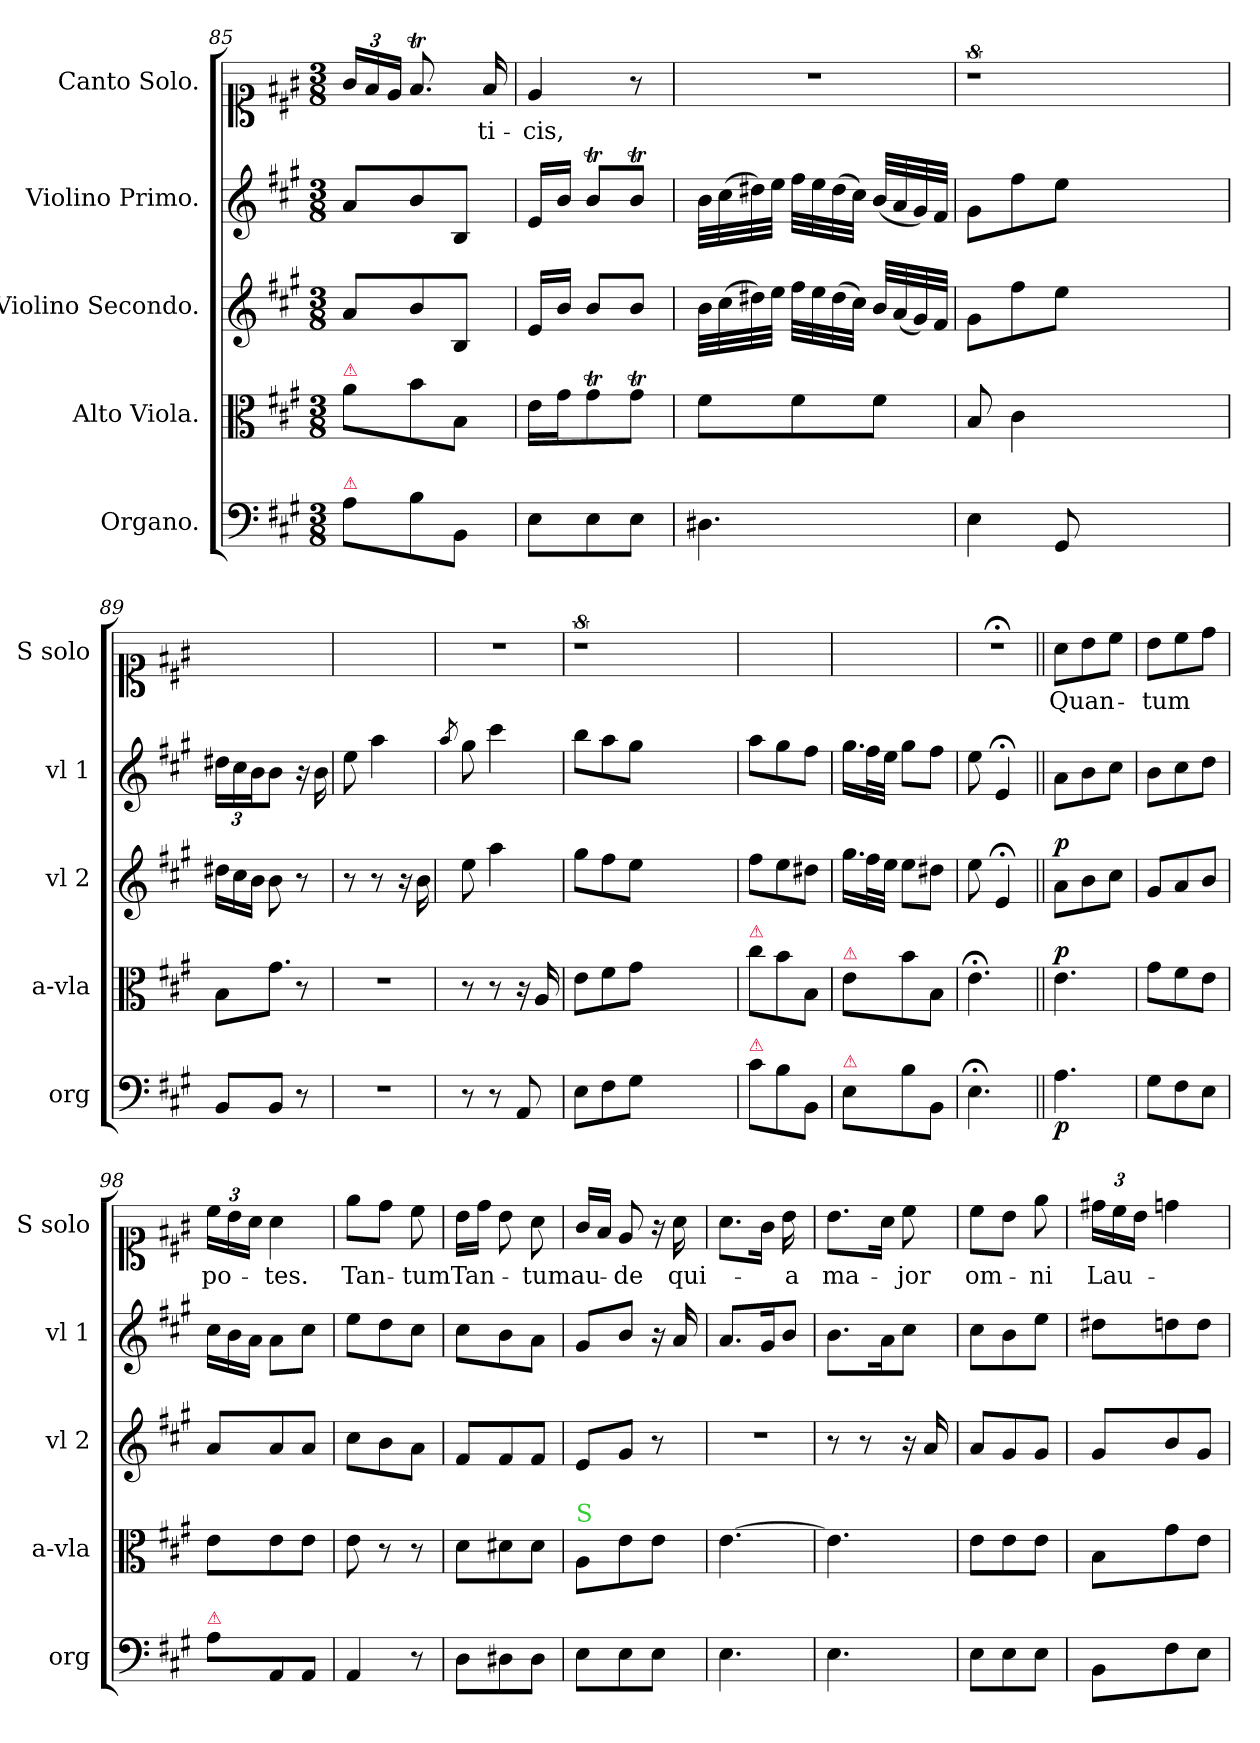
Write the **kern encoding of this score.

**kern	**dynam	**kern	**dynam	**kern	**dynam	**kern	**dynam	**kern	**text
*part5	*part5	*part4	*part4	*part3	*part3	*part2	*part2	*part1	*part1
*staff5	*staff5	*staff4	*staff4	*staff3	*staff3	*staff2	*staff2	*staff1	*staff1
*I"Organo.	*	*I"Alto Viola.	*	*I"Violino Secondo.	*	*I"Violino Primo.	*	*I"Canto Solo.	*
*I'org	*	*I'a-vla	*	*I'vl 2	*	*I'vl 1	*	*I'S solo	*
*clefF4	*	*clefC3	*	*clefG2	*	*clefG2	*	*clefC1	*
*k[f#c#g#]	*	*k[f#c#g#]	*	*k[f#c#g#]	*	*k[f#c#g#]	*	*k[f#c#g#]	*
*M3/8	*	*M3/8	*	*M3/8	*	*M3/8	*	*M3/8	*
=85	=85	=85	=85	=85	=85	=85	=85	=85	=85
!	!	!LO:TX:a:color=crimson:t=⚠	!	!	!	!	!	!	!
!LO:TX:a:color=crimson:t=⚠	!	!	!	!	!	!	!	!	!
8A\L	.	8a\L	.	8a/L	.	8a/L	.	24g#/LL	.
.	.	.	.	.	.	.	.	24f#/	.
.	.	.	.	.	.	.	.	24e/JJ	.
8B\	.	8b\	.	8b/	.	8b/	.	8.f#T/	.
8BB/J	.	8B/J	.	8B/J	.	8B/J	.	.	.
.	.	.	.	.	.	.	.	16f#/	-ti-
=86	=86	=86	=86	=86	=86	=86	=86	=86	=86
!	!LO:DY:a	!	!	!	!	!	!LO:DY:b	!	!
8E\L	forte.	16e\LL	.	16e/LL	.	16e/LL	forte.	4e/	-cis,
.	.	16g#\J	.	16b/JJ	.	16b/JJ	.	.	.
!	!	!	!	!	!LO:DY:b	!	!	!	!
8E\	.	8g#t\	.	8b/L	forte.	8bT/L	.	.	.
8E\J	.	8g#t\J	.	8b/J	.	8bT/J	.	8r	.
=87	=87	=87	=87	=87	=87	=87	=87	=87	=87
4.D#X\	.	8f#\L	.	32b\LLL	.	32b\LLL	.	4.r	.
.	.	.	.	(32cc#\	.	(32cc#\	.	.	.
.	.	.	.	32dd#X\)	.	32dd#X\)	.	.	.
.	.	.	.	32ee\JJJ	.	32ee\JJJ	.	.	.
.	.	8f#\	.	32ff#\LLL	.	32ff#\LLL	.	.	.
.	.	.	.	32ee\	.	32ee\	.	.	.
.	.	.	.	(32dd#\	.	(32dd#\	.	.	.
.	.	.	.	32cc#\JJJ)	.	32cc#\JJJ)	.	.	.
.	.	8f#\J	.	32b/LLL	.	(32b/LLL	.	.	.
.	.	.	.	(32a/	.	32a/	.	.	.
.	.	.	.	32g#/)	.	32g#/)	.	.	.
.	.	.	.	32f#/JJJ	.	32f#/JJJ	.	.	.
=88	=88	=88	=88	=88	=88	=88	=88	=88	=88
4E\	.	8B/	.	8g#\L	.	8g#\L	.	8%9r	.
.	.	4c#\	.	8ff#\	.	8ff#\	.	.	.
8GG#/	.	.	.	8ee\J	.	8ee\J	.	.	.
2.ryy	.	2.ryy	.	2.ryy	.	2.ryy	.	.	.
=89	=89	=89	=89	=89	=89	=89	=89	=89	=89
*	*	*	*	*Xtuplet	*	*	*	*	*
8BB/L	.	8B\L	.	24dd#X\LL	.	24dd#X\LL	.	4.ryy	.
.	.	.	.	24cc#\	.	24cc#\	.	.	.
.	.	.	.	24b\JJ	.	24b\J	.	.	.
!	!	!LO:N:vis=8.	!	!	!	!	!	!	!
8BB/J	.	8g#\J	.	8b\	.	8b\J	.	.	.
8r	.	8r	.	8r	.	16r	.	.	.
.	.	.	.	.	.	16b\	.	.	.
=90	=90	=90	=90	=90	=90	=90	=90	=90	=90
!LO:N:vis=1	!	!LO:N:vis=1	!	!	!	!	!LO:DY:b:rj	!	!
4.r	.	4.r	.	8r	.	8ee\	pia&colon;	4.ryy	.
.	.	.	.	8r	.	4aa\	.	.	.
.	.	.	.	16r	.	.	.	.	.
!	!	!	!	!	!LO:DY:a	!	!	!	!
.	.	.	.	16b\	pia&colon;	.	.	.	.
=91	=91	=91	=91	=91	=91	=91	=91	=91	=91
.	.	.	.	.	.	8qaa/	.	.	.
8r	.	8r	.	8ee\	.	8gg#\	.	4.r	.
8r	.	8r	.	4aa\	.	4ccc#\	.	.	.
8AA/	.	16r	.	.	.	.	.	.	.
!	!	!	!LO:DY:b	!	!	!	!	!	!
.	.	16A/	pia&colon;	.	.	.	.	.	.
=92	=92	=92	=92	=92	=92	=92	=92	=92	=92
!	!	!	!	!	!	!	!LO:DY:b	!	!
8E\L	.	8e\L	.	8gg#\L	.	8bb\L	for&colon;	8%9r	.
8F#\	.	8f#\	.	8ff#\	.	8aa\	.	.	.
8G#\J	.	8g#\J	.	8ee\J	.	8gg#\J	.	.	.
2.ryy	.	2.ryy	.	2.ryy	.	2.ryy	.	.	.
=93	=93	=93	=93	=93	=93	=93	=93	=93	=93
!	!	!LO:TX:a:color=crimson:t=⚠	!	!	!	!	!	!	!
!LO:TX:a:color=crimson:t=⚠	!	!	!	!	!	!	!	!	!
8c#\L	.	8cc#\L	.	8ff#\L	.	8aa\L	.	4.ryy	.
!	!	!	!LO:DY:b	!	!	!	!	!	!
8B\	.	8b\	for&colon;	8ee\	.	8gg#\	.	.	.
8BB/J	.	8B/J	.	8dd#X\J	.	8ff#\J	.	.	.
=94	=94	=94	=94	=94	=94	=94	=94	=94	=94
!	!	!LO:TX:a:color=crimson:t=⚠	!	!	!	!	!	!	!
!LO:TX:a:color=crimson:t=⚠	!	!	!	!	!	!	!	!	!
!	!	!	!	!	!LO:DY:b	!	!	!	!
8E\L	.	8e\L	.	16.gg#\LL	fort&colon;	16.gg#\LL	.	4.ryy	.
!	!	!	!	!LO:N:vis=32	!	!LO:N:vis=32	!	!	!
.	.	.	.	64ff#\L	.	64ff#\L	.	.	.
!	!	!	!	!LO:N:vis=32	!	!LO:N:vis=32	!	!	!
.	.	.	.	64ee\JJJ	.	64ee\JJJ	.	.	.
8B\	.	8b\	.	8ee\L	.	8gg#\L	.	.	.
8BB/J	.	8B/J	.	8dd#X\J	.	8ff#\J	.	.	.
=95	=95	=95	=95	=95	=95	=95	=95	=95	=95
4.E;<;\	.	4.e;<;\	.	8ee\	.	8ee\	.	4.r;<;	.
.	.	.	.	4e;<;/	.	4e;<;/	.	.	.
=96||	=96||	=96||	=96||	=96||	=96||	=96||	=96||	=96||	=96||
!	!LO:DY:b	!	!LO:DY:a	!	!LO:DY:a	!	!LO:DY:a	!	!
4.A\	p	4.e\	p	8a\L	p	8a\L	piano.	8a\L	Quan-
.	.	.	.	8b\	.	8b\	.	8b\	.
.	.	.	.	8cc#\J	.	8cc#\J	.	8cc#\J	.
=97	=97	=97	=97	=97	=97	=97	=97	=97	=97
8G#\L	.	8g#\L	.	8g#/L	.	8b\L	.	8b\L	-tum
8F#\	.	8f#\	.	8a/	.	8cc#\	.	8cc#\	.
8E\J	.	8e\J	.	8b/J	.	8dd\J	.	8dd\J	.
=98	=98	=98	=98	=98	=98	=98	=98	=98	=98
*	*	*	*	*	*	*Xtuplet	*	*	*
!LO:TX:a:color=crimson:t=⚠	!	!	!	!	!	!	!	!	!
8A\L	.	8e\L	.	8a/L	.	24cc#\LL	.	24cc#\LL	po-
.	.	.	.	.	.	24b\	.	24b\	.
.	.	.	.	.	.	24a\JJ	.	24a\JJ	.
8AA/	.	8e\	.	8a/	.	8a\L	.	4a\	-tes.
8AA/J	.	8e\J	.	8a/J	.	8cc#\J	.	.	.
=99	=99	=99	=99	=99	=99	=99	=99	=99	=99
4AA/	.	8e\	.	8cc#\L	.	8ee\L	.	8ee\L	Tan-
.	.	8r	.	8b\	.	8dd\	.	8dd\J	.
8r	.	8r	.	8a\J	.	8cc#\J	.	8cc#\	-tum
=100	=100	=100	=100	=100	=100	=100	=100	=100	=100
8D\L	.	8d\L	.	8f#/L	.	8cc#\L	.	16b\LL	Tan-
.	.	.	.	.	.	.	.	16dd\JJ	.
8D#X\	.	8d#X\	.	8f#/	.	8b\	.	8b\	.
8D#\J	.	8d#\J	.	8f#/J	.	8a\J	.	8a\	-tum
=101	=101	=101	=101	=101	=101	=101	=101	=101	=101
!	!	!LO:TX:a:color=limegreen:t=S	!	!	!	!	!	!	!
8E\L	.	8A\L	.	8e/L	.	8g#/L	.	16g#/LL	au-
.	.	.	.	.	.	.	.	16f#/JJ	.
8E\	.	8e\	.	8g#/J	.	8b/J	.	8e/	-de
8E\J	.	8e\J	.	8r	.	16r	.	16r	.
.	.	.	.	.	.	16a/	.	16a\	qui-
=102	=102	=102	=102	=102	=102	=102	=102	=102	=102
4.E\	.	[4.e\	.	4.r	.	8.a/L	.	8.a\L	.
.	.	.	.	.	.	16g#/K	.	16g#\Jk	.
!	!	!	!	!	!	!	!	!LO:N:vis=16	!
.	.	.	.	.	.	8b/J	.	8b\	-a
=103	=103	=103	=103	=103	=103	=103	=103	=103	=103
4.E\	.	4.e\]	.	8r	.	8.b\L	.	8.b\L	ma-
.	.	.	.	8r	.	.	.	.	.
.	.	.	.	.	.	16a\K	.	16a\Jk	.
.	.	.	.	16r	.	8cc#\J	.	8cc#\	-jor
.	.	.	.	16a/	.	.	.	.	.
=104	=104	=104	=104	=104	=104	=104	=104	=104	=104
8E\L	.	8e\L	.	8a/L	.	8cc#\L	.	8cc#\L	om-
8E\	.	8e\	.	8g#/	.	8b\	.	8b\J	.
8E\J	.	8e\J	.	8g#/J	.	8ee\J	.	8ee\	-ni
=105	=105	=105	=105	=105	=105	=105	=105	=105	=105
8BB\L	.	8B\L	.	8g#/L	.	8dd#X\L	.	24dd#X\LL	Lau-
.	.	.	.	.	.	.	.	24cc#\	.
.	.	.	.	.	.	.	.	24b\JJ	.
8F#\	.	8g#\	.	8b/	.	8ddn\	.	4ddn\	.
8E\J	.	8e\J	.	8g#/J	.	8dd\J	.	.	.
=	=	=	=	=	=	=	=	=	=
*-	*-	*-	*-	*-	*-	*-	*-	*-	*-
